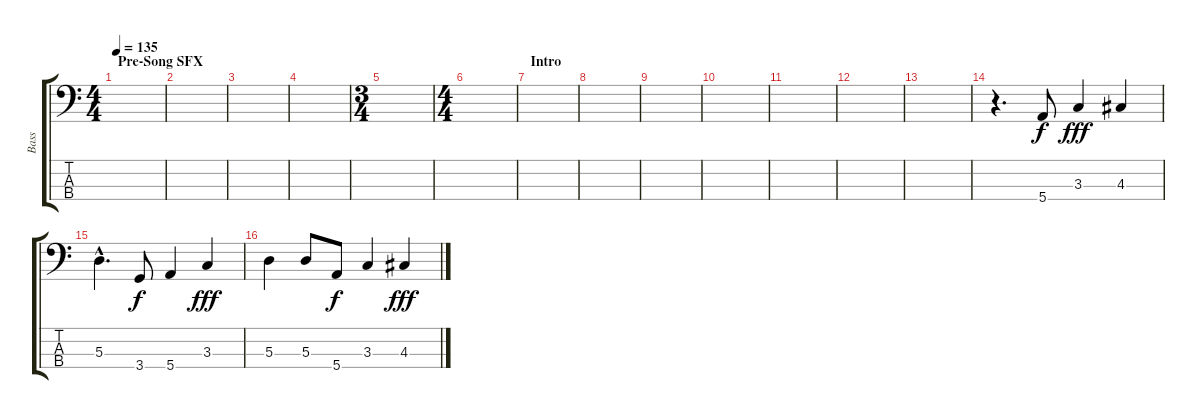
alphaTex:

\track ("Bass" "Bass") {instrument electricbassfinger}
\staff {score tabs}
\tuning (G2 D2 A1 E1) {hide}
\ts (4 4)
\section ("" "Pre-Song SFX")
\tempo 135
\clef f4
\ks c
|
|
|
|
\ts (3 4)
|
\ts (4 4)
|
\section ("" "Intro")
|
|
|
|
|
|
|
r.4{d} 5.4.8 3.3.4{dy fff} 4.3.4 |
5.3{hac}.4{d} 3.4.8{dy f} 5.4.4 3.3.4{dy fff} |
5.3.4 5.3.8 5.4.8{dy f} 3.3.4 4.3.4{dy fff}
